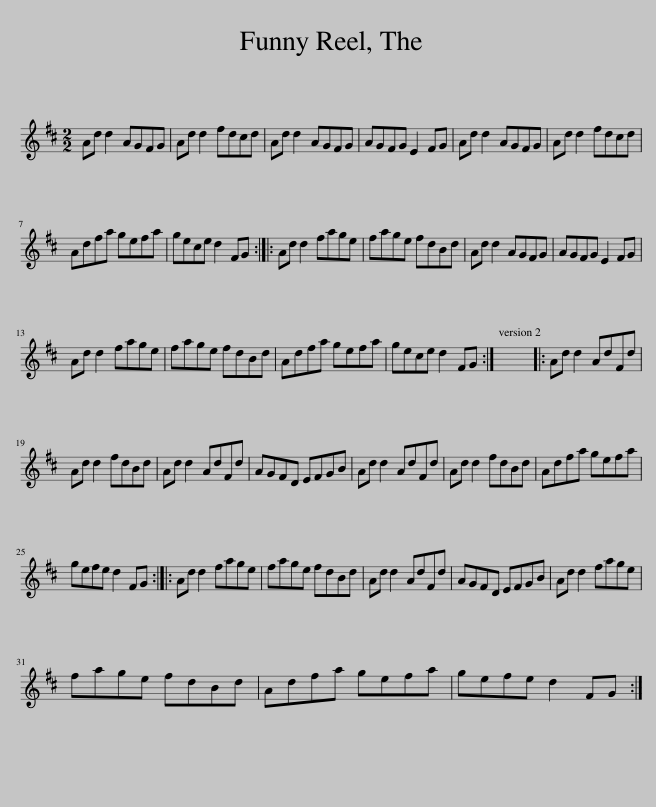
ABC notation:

X:1
L:1/8
M:2/2
I:linebreak $
K:D
V:1 treble
V:1
 Ad d2 AGFG | Ad d2 fdcd | Ad d2 AGFG | AGFG E2 FG | Ad d2 AGFG | %5
 Ad d2 fdcd |$ Adfa gefa | gece d2 FG :: Ad d2 fage | fage fdBd | %10
 Ad d2 AGFG | AGFG E2 FG |$ Ad d2 fage | fage fdBd | Adfa gefa | %15
 gece d2 FG :| x8 |: Ad d2 AdFd |$ Ad d2 fdBd | Ad d2 AdFd | %20
 AGFD EFGB | Ad d2 AdFd | Ad d2 fdBd | Adfa gefa |$ gefe d2 FG :: %25
 Ad d2 fage | fage fdBd | Ad d2 AdFd | AGFD EFGB | Ad d2 fage |$ %30
 fage fdBd | Adfa gefa | gefe d2 FG :| %33
